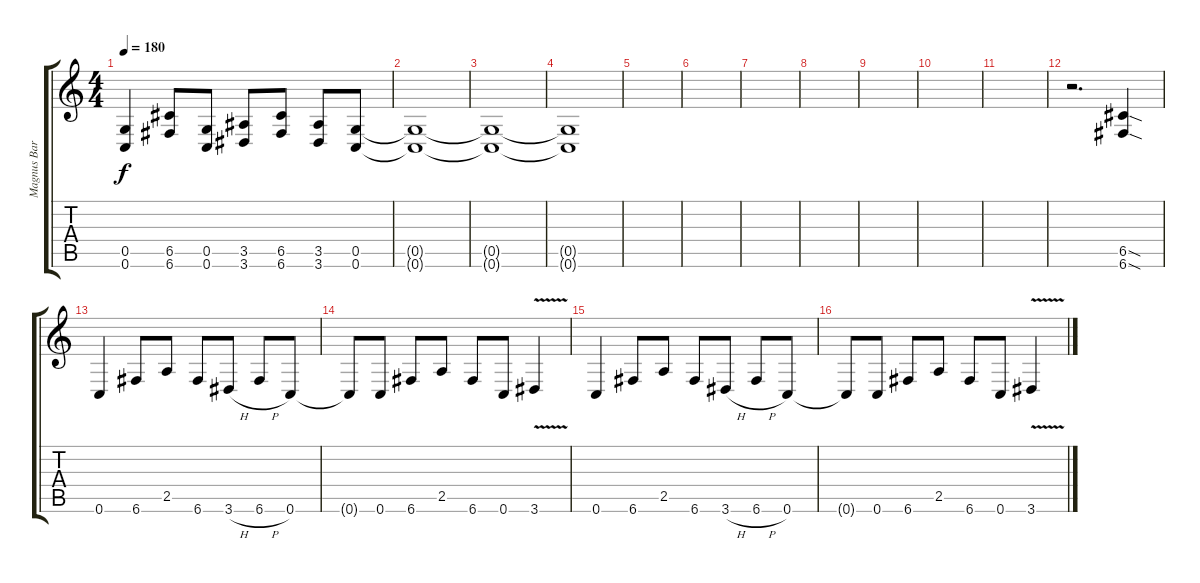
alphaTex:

\track ("Magnus Barthelson" "Magnus Bar") {instrument distortionguitar}
\staff {score tabs}
\tuning (D4 A3 F3 C3 G2 C2) {hide}
\ts (4 4)
\tempo 180
\clef g2
\ks c
(0.5 0.6).4{dy f instrument distortionguitar} (6.5 6.6).8 (0.5 0.6).8 (3.5 3.6).8 (6.5 6.6).8 (3.5 3.6).8 (0.5 0.6).8 |
(0.5{t} 0.6{t}).1 |
(0.5{t} 0.6{t}).1 |
(0.5{t} 0.6{t}).1 |
|
|
|
|
|
|
|
r.2{d} (6.5{sod} 6.6{sod}).4 |
0.6.4 6.6.8 2.5.8 6.6.8 3.6{h}.8 6.6{h}.8 0.6.8 |
0.6{t}.8 0.6.8 6.6.8 2.5.8 6.6.8 0.6.8 3.6{v}.4 |
0.6.4 6.6.8 2.5.8 6.6.8 3.6{h}.8 6.6{h}.8 0.6.8 |
0.6{t}.8 0.6.8 6.6.8 2.5.8 6.6.8 0.6.8 3.6{v}.4
